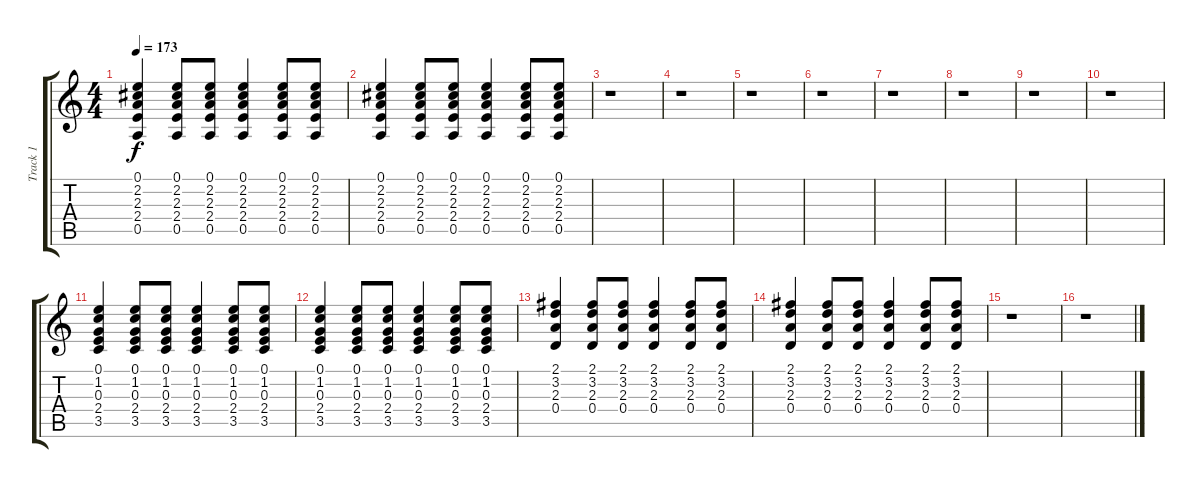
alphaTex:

\track ("Track 1" "Track 1") {instrument acousticguitarnylon}
\staff {score tabs}
\tuning (E4 B3 G3 D3 A2 E2) {hide}
\ts (4 4)
\tempo 173
\clef g2
\ks c
(0.1 2.2 2.3 2.4 0.5).4{dy f} (0.1 2.2 2.3 2.4 0.5).8 (0.1 2.2 2.3 2.4 0.5).8 (0.1 2.2 2.3 2.4 0.5).4 (0.1 2.2 2.3 2.4 0.5).8 (0.1 2.2 2.3 2.4 0.5).8 |
(0.1 2.2 2.3 2.4 0.5).4 (0.1 2.2 2.3 2.4 0.5).8 (0.1 2.2 2.3 2.4 0.5).8 (0.1 2.2 2.3 2.4 0.5).4 (0.1 2.2 2.3 2.4 0.5).8 (0.1 2.2 2.3 2.4 0.5).8 |
r.1 |
r.1 |
r.1 |
r.1 |
r.1 |
r.1 |
r.1 |
r.1 |
(0.1 1.2 0.3 2.4 3.5).4 (0.1 1.2 0.3 2.4 3.5).8 (0.1 1.2 0.3 2.4 3.5).8 (0.1 1.2 0.3 2.4 3.5).4 (0.1 1.2 0.3 2.4 3.5).8 (0.1 1.2 0.3 2.4 3.5).8 |
(0.1 1.2 0.3 2.4 3.5).4 (0.1 1.2 0.3 2.4 3.5).8 (0.1 1.2 0.3 2.4 3.5).8 (0.1 1.2 0.3 2.4 3.5).4 (0.1 1.2 0.3 2.4 3.5).8 (0.1 1.2 0.3 2.4 3.5).8 |
(2.1 3.2 2.3 0.4).4 (2.1 3.2 2.3 0.4).8 (2.1 3.2 2.3 0.4).8 (2.1 3.2 2.3 0.4).4 (2.1 3.2 2.3 0.4).8 (2.1 3.2 2.3 0.4).8 |
(2.1 3.2 2.3 0.4).4 (2.1 3.2 2.3 0.4).8 (2.1 3.2 2.3 0.4).8 (2.1 3.2 2.3 0.4).4 (2.1 3.2 2.3 0.4).8 (2.1 3.2 2.3 0.4).8 |
r.1 |
r.1
